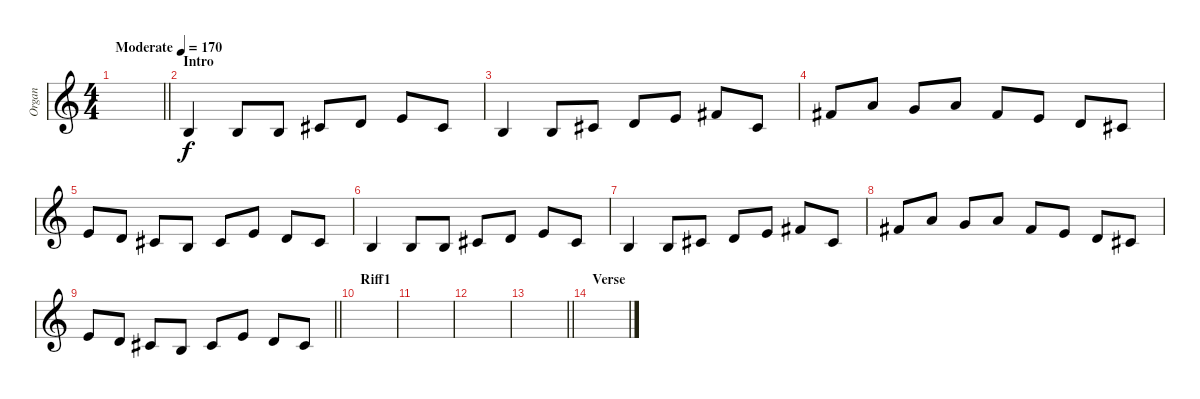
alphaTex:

\track ("Organ" "Organ") {instrument churchorgan}
\staff {score}
\tuning (E4 B3 G3 D3 A2 E2) {hide}
\ts (4 4)
\tempo (170 "Moderate")
\clef g2
\barLineRight lightlight
\ks c
|
\section ("" "Intro")
0.2.4 0.2.8 0.2.8 2.2.8 3.2.8 5.2.8 2.2.8 |
0.2.4 0.2.8 2.2.8 3.2.8 5.2.8 2.1.8 2.2.8 |
7.2.8 5.1.8 8.2.8 5.1.8 7.2.8 5.2.8 7.3.8 6.3.8 |
5.2.8 7.3.8 6.3.8 4.3.8 6.3.8 5.2.8 7.3.8 6.3.8 |
0.2.4 0.2.8 0.2.8 2.2.8 3.2.8 5.2.8 2.2.8 |
0.2.4 0.2.8 2.2.8 3.2.8 5.2.8 2.1.8 2.2.8 |
7.2.8 5.1.8 8.2.8 5.1.8 7.2.8 5.2.8 7.3.8 6.3.8 |
\barLineRight lightlight
5.2.8 7.3.8 6.3.8 4.3.8 6.3.8 5.2.8 7.3.8 6.3.8 |
\section ("" "Riff1")
|
|
|
\barLineRight lightlight
|
\section ("" "Verse")
